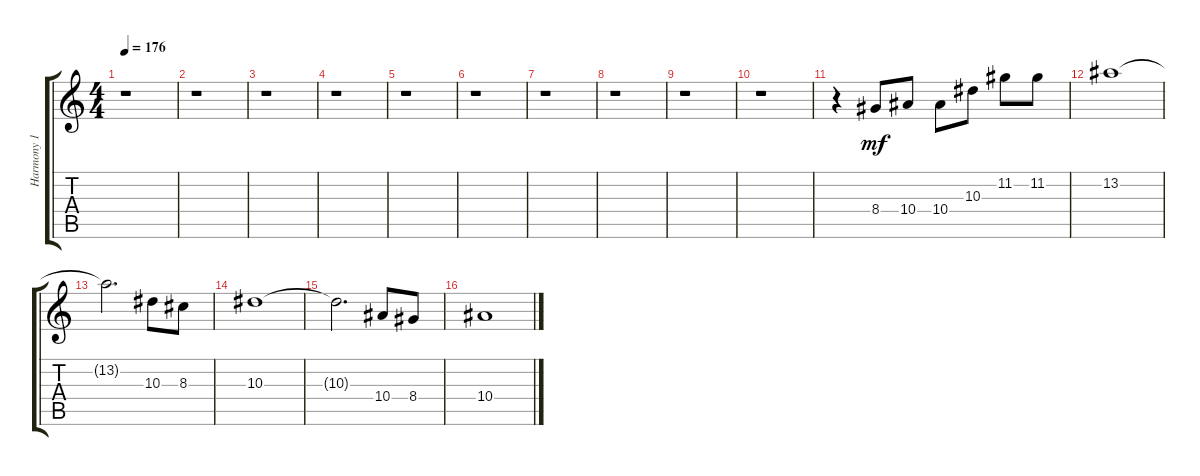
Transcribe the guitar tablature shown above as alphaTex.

\track ("Harmony 1" "Harmony 1") {instrument overdrivenguitar}
\staff {score tabs}
\tuning (D4 A3 F3 C3 G2 C2) {hide}
\ts (4 4)
\tempo 176
\clef g2
\ks aminor
r.1{dy mf} |
r.1 |
r.1 |
r.1 |
r.1 |
r.1 |
r.1 |
r.1 |
r.1 |
r.1 |
r.4 8.4.8 10.4.8 10.4.8 10.3.8 11.2.8 11.2.8 |
13.2.1 |
13.2{t}.2{d} 10.3.8 8.3.8 |
10.3.1 |
10.3{t}.2{d} 10.4.8 8.4.8 |
10.4.1
